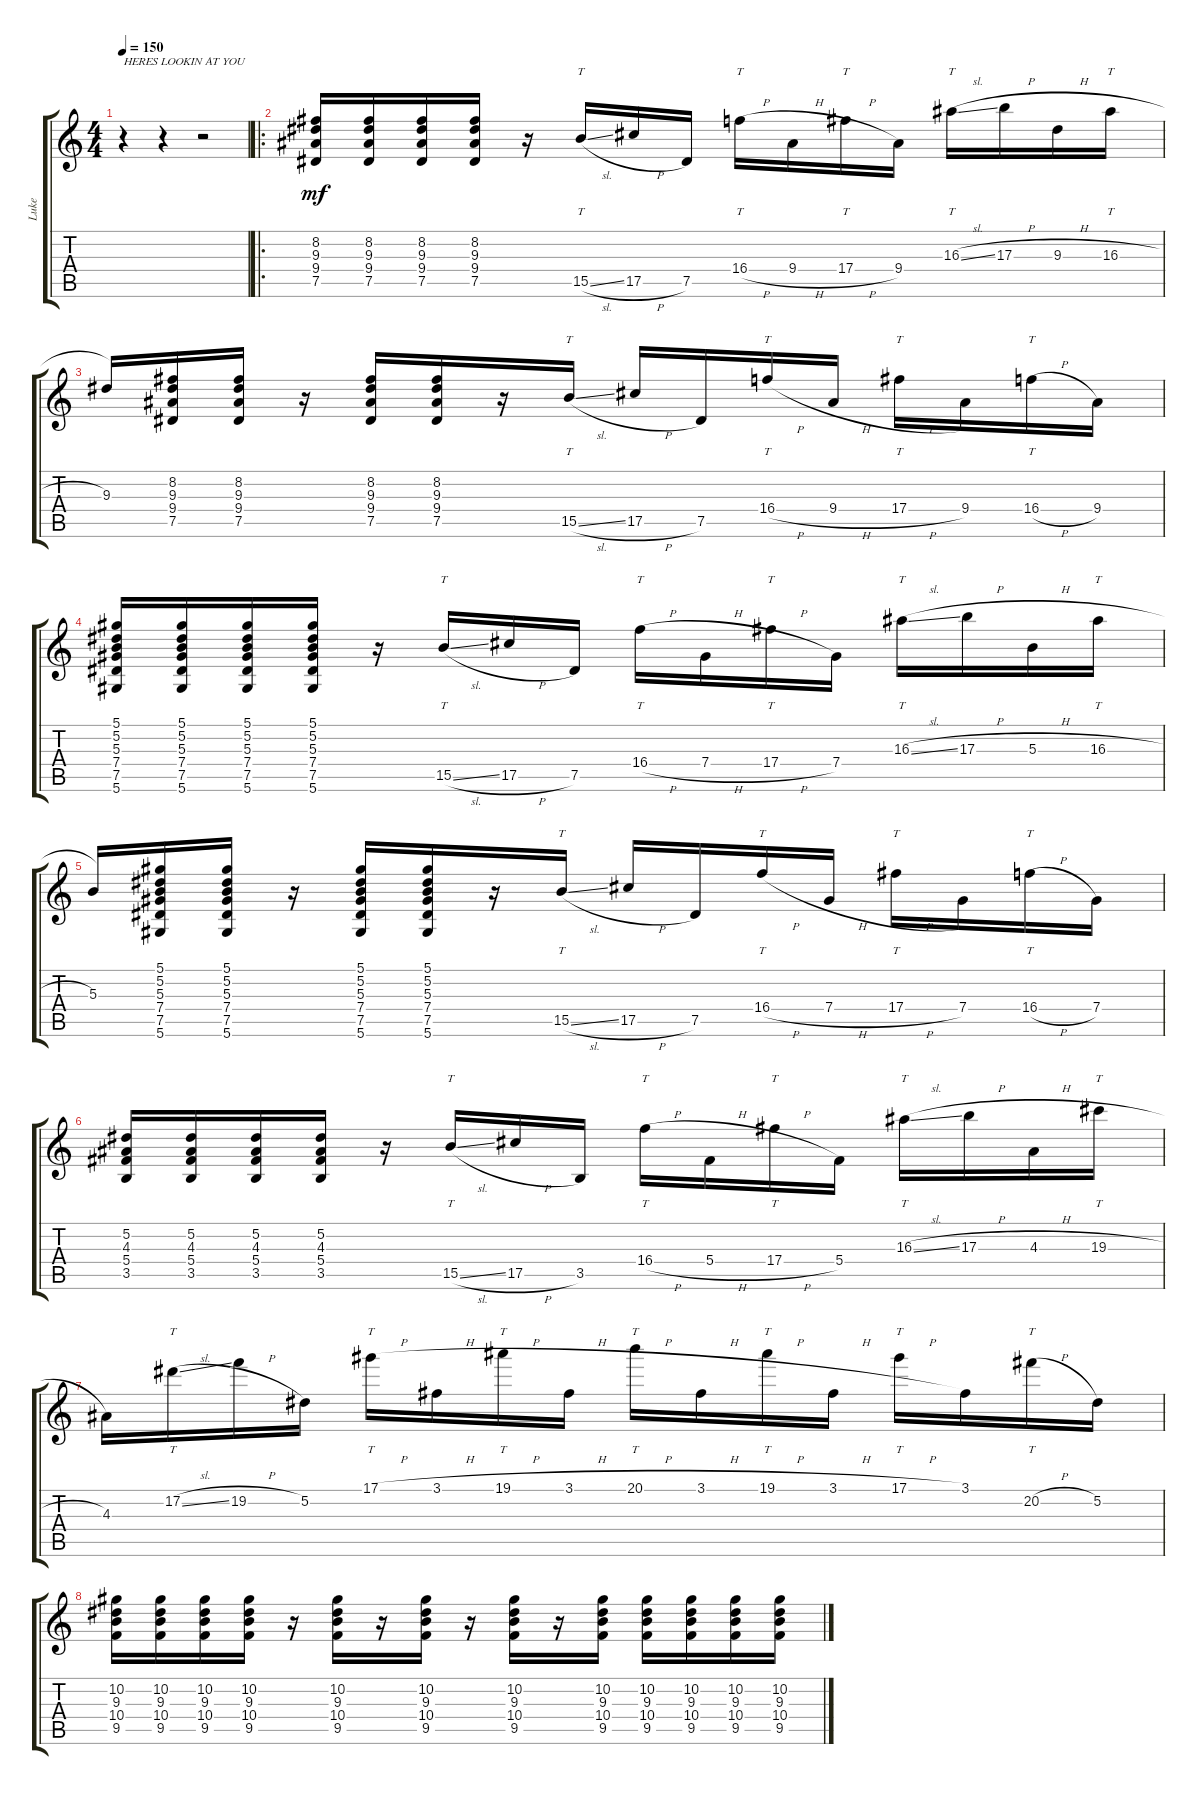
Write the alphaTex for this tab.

\track ("Luke" "Luke") {instrument distortionguitar}
\staff {score tabs}
\tuning (Eb4 Bb3 Gb3 Db3 Ab2 Eb2) {hide}
\ts (4 4)
\tempo 150
\clef g2
\ks c
r.4{txt "HERES LOOKIN AT YOU" dy mf instrument distortionguitar} r.4 r.2 |
\ro
(8.2 9.3 9.4 7.5).16 (8.2 9.3 9.4 7.5).16 (8.2 9.3 9.4 7.5).16 (8.2 9.3 9.4 7.5).16 r.16 15.5{sl}.16{tt} 17.5{h}.16 7.5.16 16.4{h}.16{tt} 9.4{h}.16 17.4{h}.16{tt} 9.4.16 16.3{sl}.16{tt} 17.3{h}.16 9.3{h}.16 16.3{h}.16{tt} |
9.3.16 (8.2 9.3 9.4 7.5).16 (8.2 9.3 9.4 7.5).16 r.16 (8.2 9.3 9.4 7.5).16 (8.2 9.3 9.4 7.5).16 r.16 15.5{sl}.16{tt} 17.5{h}.16 7.5.16 16.4{h}.16{tt} 9.4{h}.16 17.4{h}.16{tt} 9.4.16 16.4{h}.16{tt} 9.4.16 |
(5.1 5.2 5.3 7.4 7.5 5.6).16 (5.1 5.2 5.3 7.4 7.5 5.6).16 (5.1 5.2 5.3 7.4 7.5 5.6).16 (5.1 5.2 5.3 7.4 7.5 5.6).16 r.16 15.5{sl}.16{tt} 17.5{h}.16 7.5.16 16.4{h}.16{tt} 7.4{h}.16 17.4{h}.16{tt} 7.4.16 16.3{sl}.16{tt} 17.3{h}.16 5.3{h}.16 16.3{h}.16{tt} |
5.3.16 (5.1 5.2 5.3 7.4 7.5 5.6).16 (5.1 5.2 5.3 7.4 7.5 5.6).16 r.16 (5.1 5.2 5.3 7.4 7.5 5.6).16 (5.1 5.2 5.3 7.4 7.5 5.6).16 r.16 15.5{sl}.16{tt} 17.5{h}.16 7.5.16 16.4{h}.16{tt} 7.4{h}.16 17.4{h}.16{tt} 7.4.16 16.4{h}.16{tt} 7.4.16 |
(5.2 4.3 5.4 3.5).16 (5.2 4.3 5.4 3.5).16 (5.2 4.3 5.4 3.5).16 (5.2 4.3 5.4 3.5).16 r.16 15.5{sl}.16{tt} 17.5{h}.16 3.5.16 16.4{h}.16{tt} 5.4{h}.16 17.4{h}.16{tt} 5.4.16 16.3{sl}.16{tt} 17.3{h}.16 4.3{h}.16 19.3{h}.16{tt} |
4.3.16 17.2{sl}.16{tt} 19.2{h}.16 5.2.16 17.1{h}.16{tt} 3.1{h}.16 19.1{h}.16{tt} 3.1{h}.16 20.1{h}.16{tt} 3.1{h}.16 19.1{h}.16{tt} 3.1{h}.16 17.1{h}.16{tt} 3.1.16 20.2{h}.16{tt} 5.2.16 |
(10.2 9.3 10.4 9.5).16 (10.2 9.3 10.4 9.5).16 (10.2 9.3 10.4 9.5).16 (10.2 9.3 10.4 9.5).16 r.16 (10.2 9.3 10.4 9.5).16 r.16 (10.2 9.3 10.4 9.5).16 r.16 (10.2 9.3 10.4 9.5).16 r.16 (10.2 9.3 10.4 9.5).16 (10.2 9.3 10.4 9.5).16 (10.2 9.3 10.4 9.5).16 (10.2 9.3 10.4 9.5).16 (10.2 9.3 10.4 9.5).16
